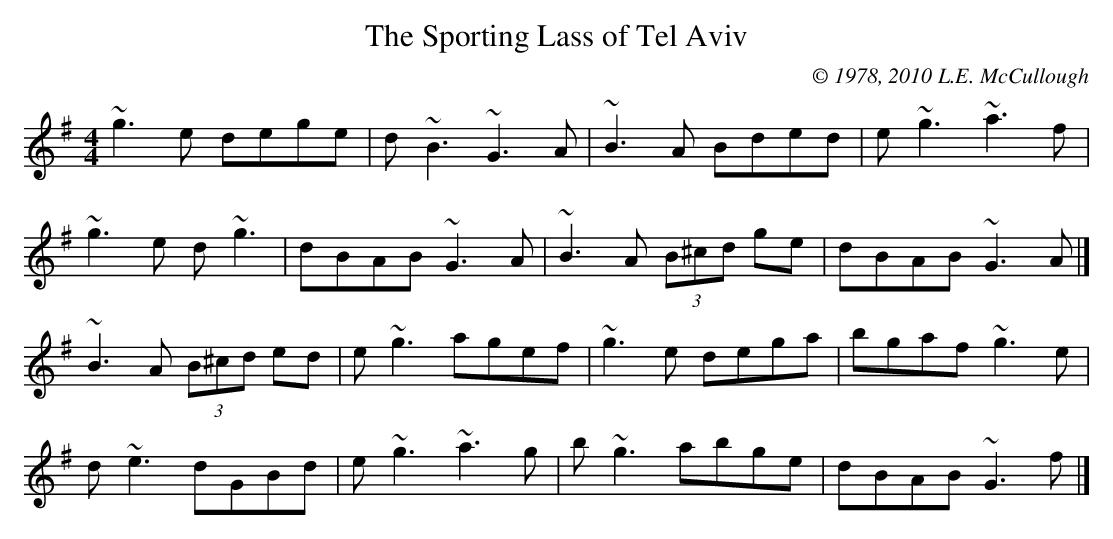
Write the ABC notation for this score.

X:1
T:The Sporting Lass of Tel Aviv
C:© 1978, 2010 L.E. McCullough
M:4/4
L:1/8
K:G
~g3e dege|d~B3 ~G3A|~B3A Bded|e~g3 ~a3f|
~g3e d~g3|dBAB ~G3A|~B3A (3B^cd ge|dBAB ~G3A|]
~B3A (3B^cd ed|e~g3 agef|~g3e dega|bgaf ~g3e|
d~e3 dGBd|e~g3 ~a3g|b~g3 abge|dBAB ~G3f|]
